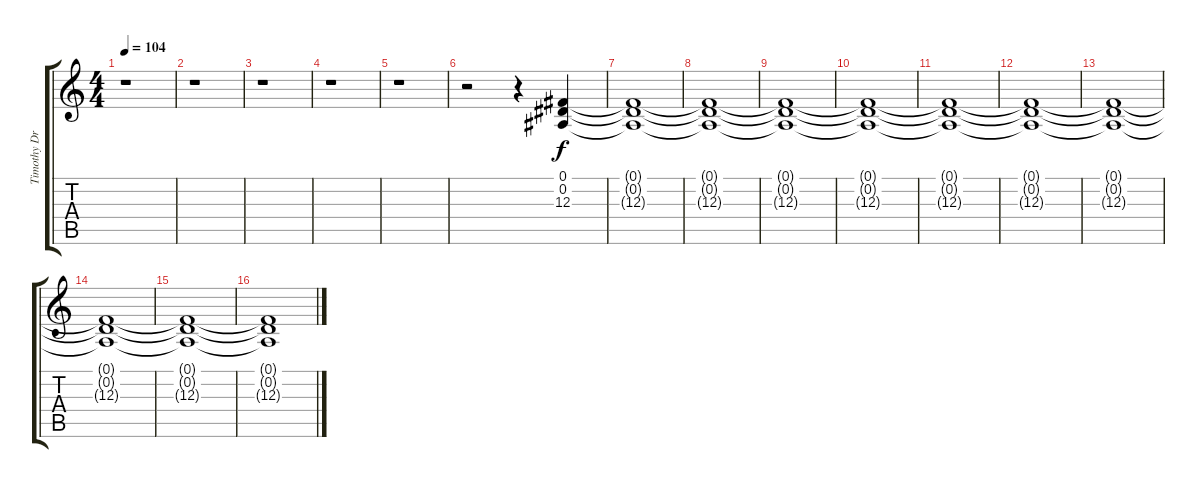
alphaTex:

\track ("Timothy Drury" "Timothy Dr") {instrument synthvoice}
\staff {score tabs}
\tuning (Eb4 Bb3 Gb3 Db3 Ab2 Eb2) {hide}
\ts (4 4)
\tempo 104
\clef g2
\ks c
r.1{dy f} |
r.1 |
r.1 |
r.1 |
r.1 |
r.2 r.4 (0.1 0.2 12.3).4 |
(0.1{t} 0.2{t} 12.3{t}).1 |
(0.1{t} 0.2{t} 12.3{t}).1 |
(0.1{t} 0.2{t} 12.3{t}).1 |
(0.1{t} 0.2{t} 12.3{t}).1 |
(0.1{t} 0.2{t} 12.3{t}).1 |
(0.1{t} 0.2{t} 12.3{t}).1 |
(0.1{t} 0.2{t} 12.3{t}).1 |
(0.1{t} 0.2{t} 12.3{t}).1 |
(0.1{t} 0.2{t} 12.3{t}).1 |
(0.1{t} 0.2{t} 12.3{t}).1
